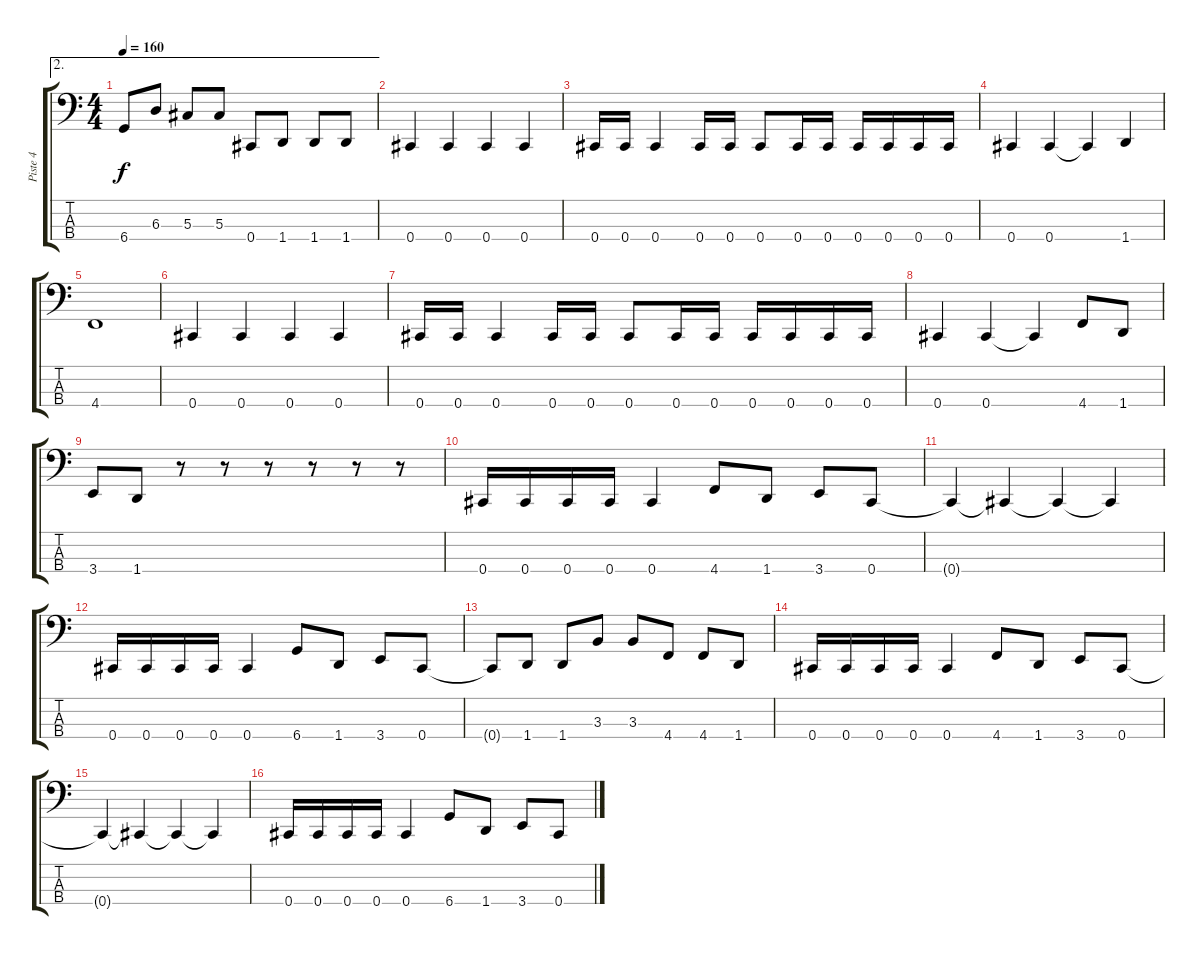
\track ("Piste 4" "Piste 4") {instrument electricbassfinger}
\staff {score tabs}
\tuning (Gb2 Db2 Ab1 Db1) {hide}
\ae 2
\ts (4 4)
\tempo 160
\clef f4
\ks c
6.4{t}.8{dy f} 6.3.8 5.3.8 5.3.8 0.4.8 1.4.8 1.4.8 1.4.8 |
0.4.4 0.4.4 0.4.4 0.4.4 |
0.4.16 0.4.16 0.4.4 0.4.16 0.4.16 0.4.8 0.4.16 0.4.16 0.4.16 0.4.16 0.4.16 0.4.16 |
0.4.4 0.4.4 0.4{t}.4 1.4.4 |
4.4.1 |
0.4.4 0.4.4 0.4.4 0.4.4 |
0.4.16 0.4.16 0.4.4 0.4.16 0.4.16 0.4.8 0.4.16 0.4.16 0.4.16 0.4.16 0.4.16 0.4.16 |
0.4.4 0.4.4 0.4{t}.4 4.4.8 1.4.8 |
3.4.8 1.4.8 r.8 r.8 r.8 r.8 r.8 r.8 |
0.4.16 0.4.16 0.4.16 0.4.16 0.4.4 4.4.8 1.4.8 3.4.8 0.4.8 |
0.4{t}.4 0.4{t}.4 0.4{t}.4 0.4{t}.4 |
0.4.16 0.4.16 0.4.16 0.4.16 0.4.4 6.4.8 1.4.8 3.4.8 0.4.8 |
0.4{t}.8 1.4.8 1.4.8 3.3.8 3.3.8 4.4.8 4.4.8 1.4.8 |
0.4.16 0.4.16 0.4.16 0.4.16 0.4.4 4.4.8 1.4.8 3.4.8 0.4.8 |
0.4{t}.4 0.4{t}.4 0.4{t}.4 0.4{t}.4 |
0.4.16 0.4.16 0.4.16 0.4.16 0.4.4 6.4.8 1.4.8 3.4.8 0.4.8
